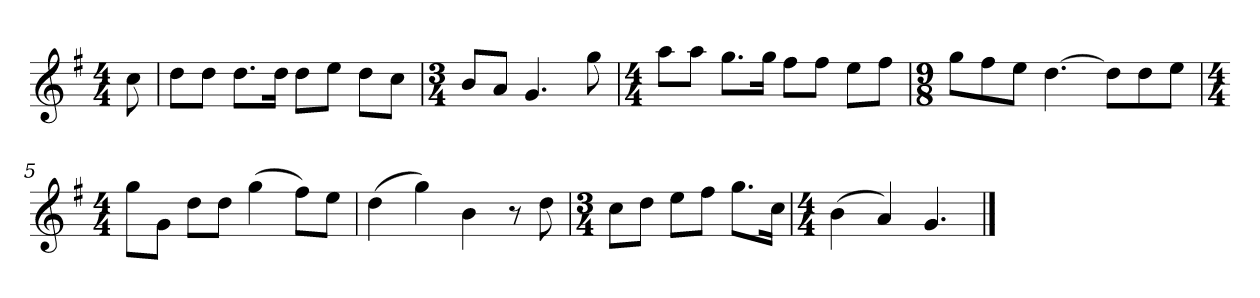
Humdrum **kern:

**kern
*part1
*staff1
*k[f#]
*M4/4
*MM120
=
8cc
=1
8ddL
8ddJ
8.ddL
16ddJk
8ddL
8eeJ
8ddL
8ccJ
=2
*M3/4
8bL
8aJ
4.g
8gg
=3
*M4/4
8aaL
8aaJ
8.ggL
16ggJk
8ff#L
8ff#J
8eeL
8ff#J
=4
*M9/8
8ggL
8ff#
8eeJ
[4.dd
8ddL]
8dd
8eeJ
=5
*M4/4
8ggL
8gJ
8ddL
8ddJ
(4gg
8ff#L)
8eeJ
=6
(4dd
4gg)
4b
8r
8dd
=7
*M3/4
8ccL
8ddJ
8eeL
8ff#J
8.ggL
16ccJk
=8
*M4/4
(4b
4a)
4.g
==
*-
